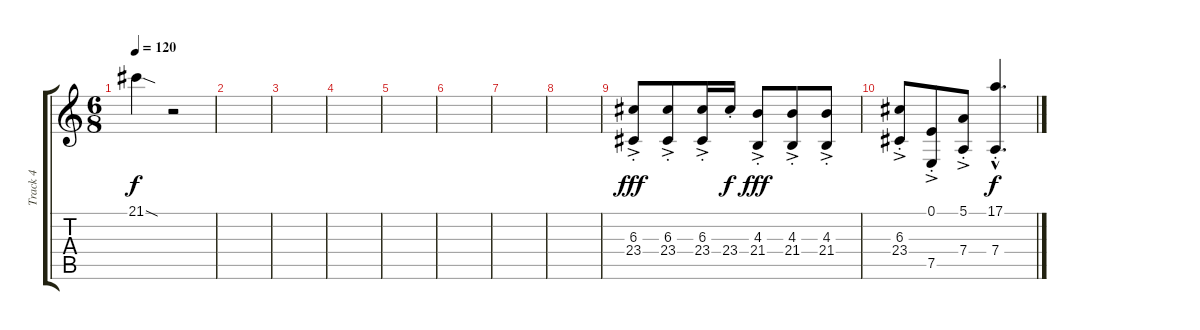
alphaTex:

\track ("Track 4" "Track 4") {instrument panflute}
\staff {score tabs}
\tuning (E4 B3 G3 D3 A2 E2) {hide}
\ts (6 8)
\tempo 120
\clef g2
\ks c
21.1{sod}.4{dy f} r.2 |
|
|
|
|
|
|
|
(6.3{ac} 23.4{st}).8{dy fff} (6.3{ac} 23.4{st}).8 (6.3{ac} 23.4{st}).16 23.4{st}.16{dy f} (4.3{ac} 21.4{st}).8{dy fff} (4.3{ac} 21.4{st}).8 (4.3{ac} 21.4{st}).8 |
(6.3{ac st} 23.4{ac st}).8 (0.1{st} 7.5{ac st}).8 (5.1{st} 7.4{ac st}).8 (17.1{hac st} 7.4{hac st}).4{d dy f}
